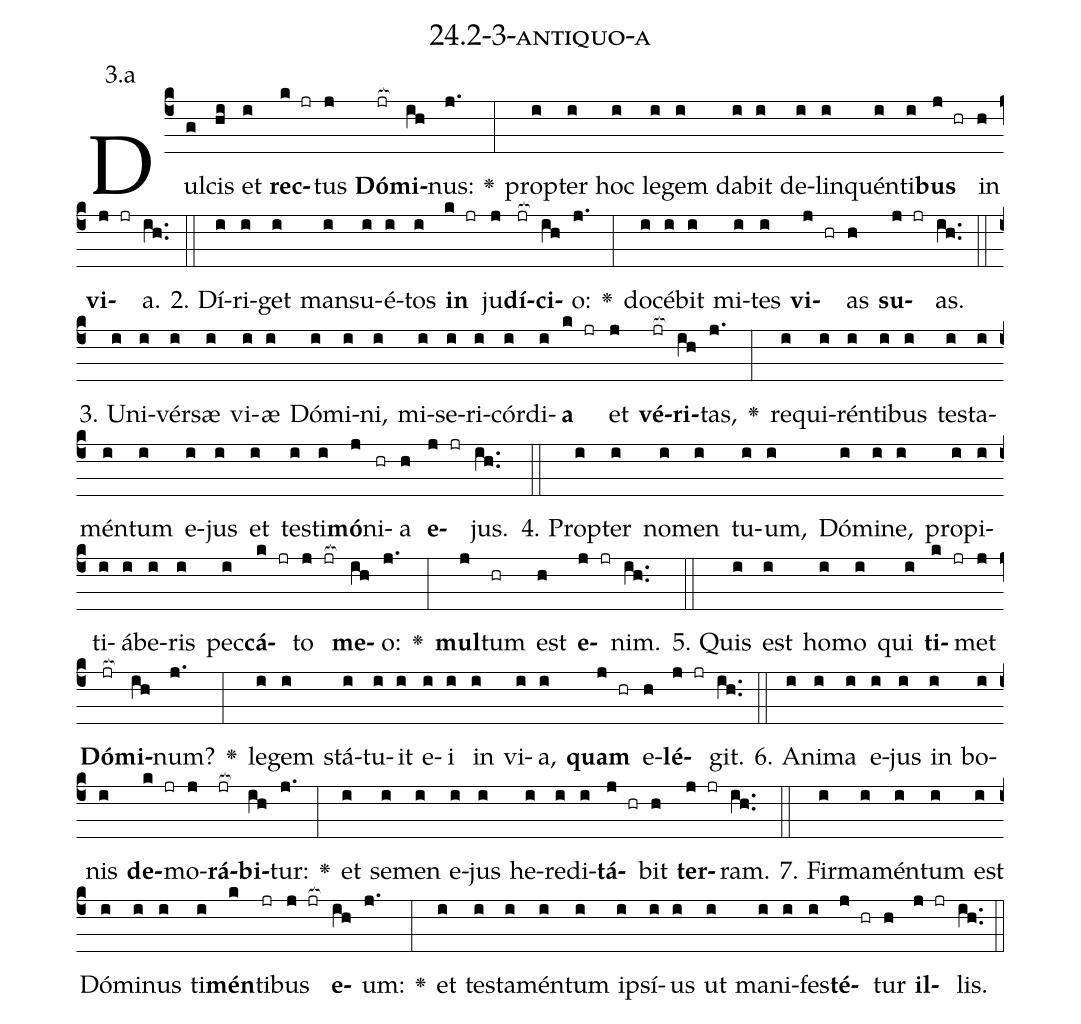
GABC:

name: 24.2-3-antiquo-a;
annotation: 3.a;
%%
(c4)Dul(g)cis(hi) et(i) <b>rec</b>(k jr)tus(j) <b>Dó</b>(jr[ocb:1{])<b>mi</b>(ih[ocb:0}])nus:(j.) <v>\greheightstar</v>(:) prop(i)ter(i) hoc(i) le(i)gem(i) da(i)bit(i) de(i)lin(i)quén(i)ti(i)<b>bus</b>(j hr) in(h) <b>vi</b>(j jr)a.(ih..) (::)
2. Dí(i)ri(i)get(i) man(i)su(i)é(i)tos(i) <b>in</b>(k jr) ju(j)<b>dí</b>(jr[ocb:1{])<b>ci</b>(ih[ocb:0}])o:(j.) <v>\greheightstar</v>(:) do(i)cé(i)bit(i) mi(i)tes(i) <b>vi</b>(j hr)as(h) <b>su</b>(j jr)as.(ih..) (::)
3. U(i)ni(i)vér(i)sæ(i) vi(i)æ(i) Dó(i)mi(i)ni,(i) mi(i)se(i)ri(i)cór(i)di(i)<b>a</b>(k jr) et(j) <b>vé</b>(jr[ocb:1{])<b>ri</b>(ih[ocb:0}])tas,(j.) <v>\greheightstar</v>(:) re(i)qui(i)rén(i)ti(i)bus(i) tes(i)ta(i)mén(i)tum(i) e(i)jus(i) et(i) tes(i)ti(i)<b>mó</b>(j)ni(hr)a(h) <b>e</b>(j jr)jus.(ih..) (::)
4. Prop(i)ter(i) no(i)men(i) tu(i)um,(i) Dó(i)mi(i)ne,(i) pro(i)pi(i)ti(i)á(i)be(i)ris(i) pec(i)<b>cá</b>(k jr)to(j jr[ocb:1{]) <b>me</b>(ih[ocb:0}])o:(j.) <v>\greheightstar</v>(:) <b>mul</b>(j)tum(hr) est(h) <b>e</b>(j jr)nim.(ih..) (::)
5. Quis(i) est(i) ho(i)mo(i) qui(i) <b>ti</b>(k jr)met(j) <b>Dó</b>(jr[ocb:1{])<b>mi</b>(ih[ocb:0}])num?(j.) <v>\greheightstar</v>(:) le(i)gem(i) stá(i)tu(i)it(i) e(i)i(i) in(i) vi(i)a,(i) <b>quam</b>(j hr) e(h)<b>lé</b>(j jr)git.(ih..) (::)
6. A(i)ni(i)ma(i) e(i)jus(i) in(i) bo(i)nis(i) <b>de</b>(k jr)mo(j)<b>rá</b>(jr[ocb:1{])<b>bi</b>(ih[ocb:0}])tur:(j.) <v>\greheightstar</v>(:) et(i) se(i)men(i) e(i)jus(i) he(i)re(i)di(i)<b>tá</b>(j hr)bit(h) <b>ter</b>(j jr)ram.(ih..) (::)
7. Fir(i)ma(i)mén(i)tum(i) est(i) Dó(i)mi(i)nus(i) ti(i)<b>mén</b>(k)ti(jr)bus(j jr[ocb:1{]) <b>e</b>(ih[ocb:0}])um:(j.) <v>\greheightstar</v>(:) et(i) tes(i)ta(i)mén(i)tum(i) ip(i)sí(i)us(i) ut(i) ma(i)ni(i)fes(i)<b>té</b>(j hr)tur(h) <b>il</b>(j jr)lis.(ih..) (::)
